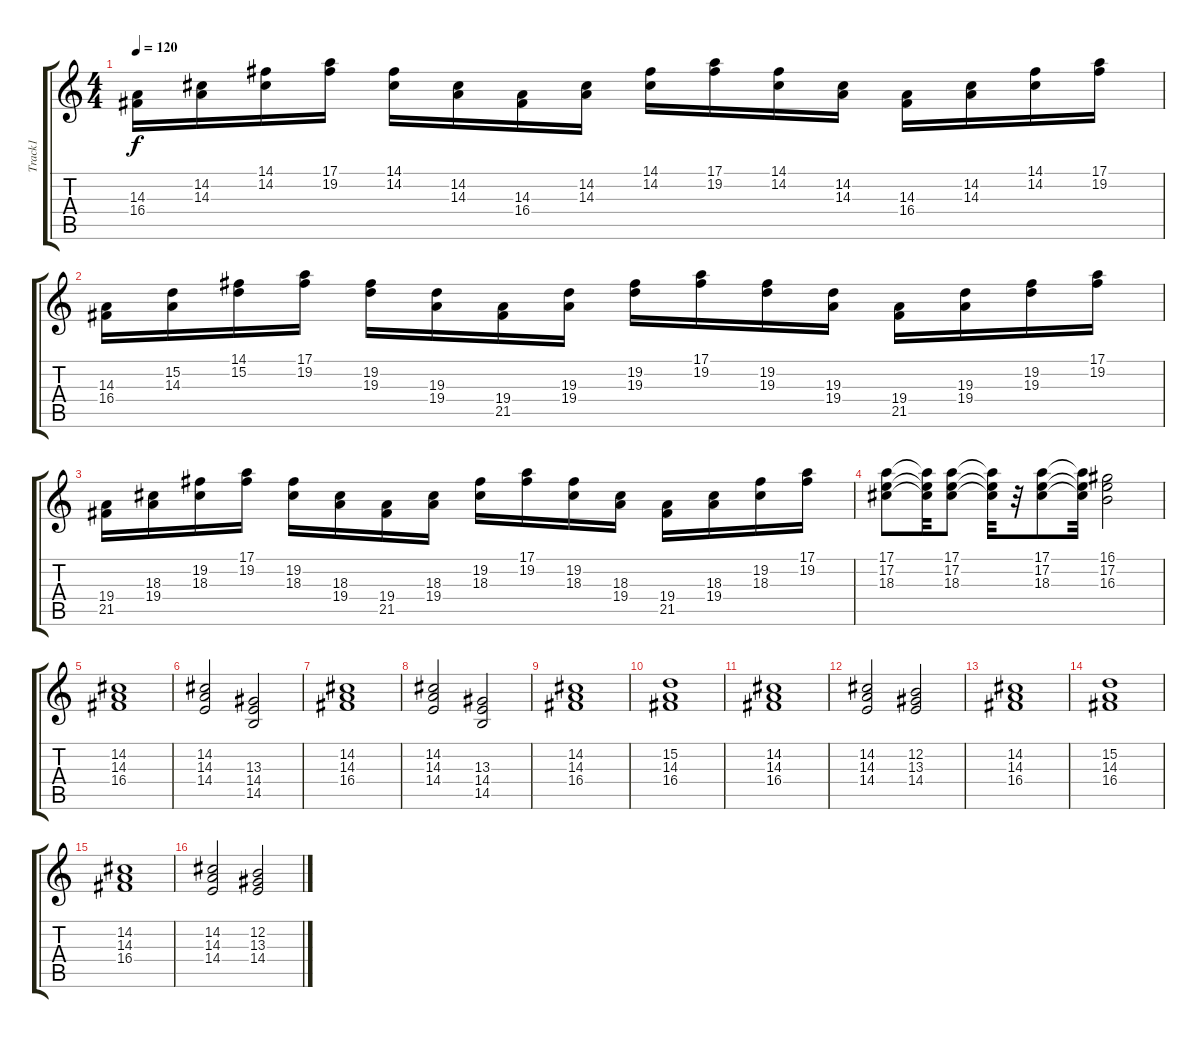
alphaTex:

\track ("Track1" "Track1") {instrument harpsichord}
\staff {score tabs}
\tuning (E4 B3 G3 D3 A2 E2) {hide}
\ts (4 4)
\tempo 120
\clef g2
\ks c
(14.3 16.4).16{dy f} (14.2 14.3).16 (14.1 14.2).16 (17.1 19.2).16 (14.1 14.2).16 (14.2 14.3).16 (14.3 16.4).16 (14.2 14.3).16 (14.1 14.2).16 (17.1 19.2).16 (14.1 14.2).16 (14.2 14.3).16 (14.3 16.4).16 (14.2 14.3).16 (14.1 14.2).16 (17.1 19.2).16 |
(14.3 16.4).16 (15.2 14.3).16 (14.1 15.2).16 (17.1 19.2).16 (19.2 19.3).16 (19.3 19.4).16 (19.4 21.5).16 (19.3 19.4).16 (19.2 19.3).16 (17.1 19.2).16 (19.2 19.3).16 (19.3 19.4).16 (19.4 21.5).16 (19.3 19.4).16 (19.2 19.3).16 (17.1 19.2).16 |
(19.4 21.5).16 (18.3 19.4).16 (19.2 18.3).16 (17.1 19.2).16 (19.2 18.3).16 (18.3 19.4).16 (19.4 21.5).16 (18.3 19.4).16 (19.2 18.3).16 (17.1 19.2).16 (19.2 18.3).16 (18.3 19.4).16 (19.4 21.5).16 (18.3 19.4).16 (19.2 18.3).16 (17.1 19.2).16 |
(17.1 17.2 18.3).8 (17.1{t} 17.2{t} 18.3{t}).32 (17.1 17.2 18.3).8 (17.1{t} 17.2{t} 18.3{t}).32 r.32 (17.1 17.2 18.3).8 (17.1{t} 17.2{t} 18.3{t}).32 (16.1 17.2 16.3).2 |
(14.2 14.3 16.4).1{volume 9} |
(14.2 14.3 14.4).2{volume 12} (13.3 14.4 14.5).2 |
(14.2 14.3 16.4).1{volume 12} |
(14.2 14.3 14.4).2 (13.3 14.4 14.5).2 |
(14.2 14.3 16.4).1{volume 10} |
(15.2 14.3 16.4).1 |
(14.2 14.3 16.4).1 |
(14.2 14.3 14.4).2 (12.2 13.3 14.4).2 |
(14.2 14.3 16.4).1 |
(15.2 14.3 16.4).1 |
(14.2 14.3 16.4).1 |
(14.2 14.3 14.4).2 (12.2 13.3 14.4).2
